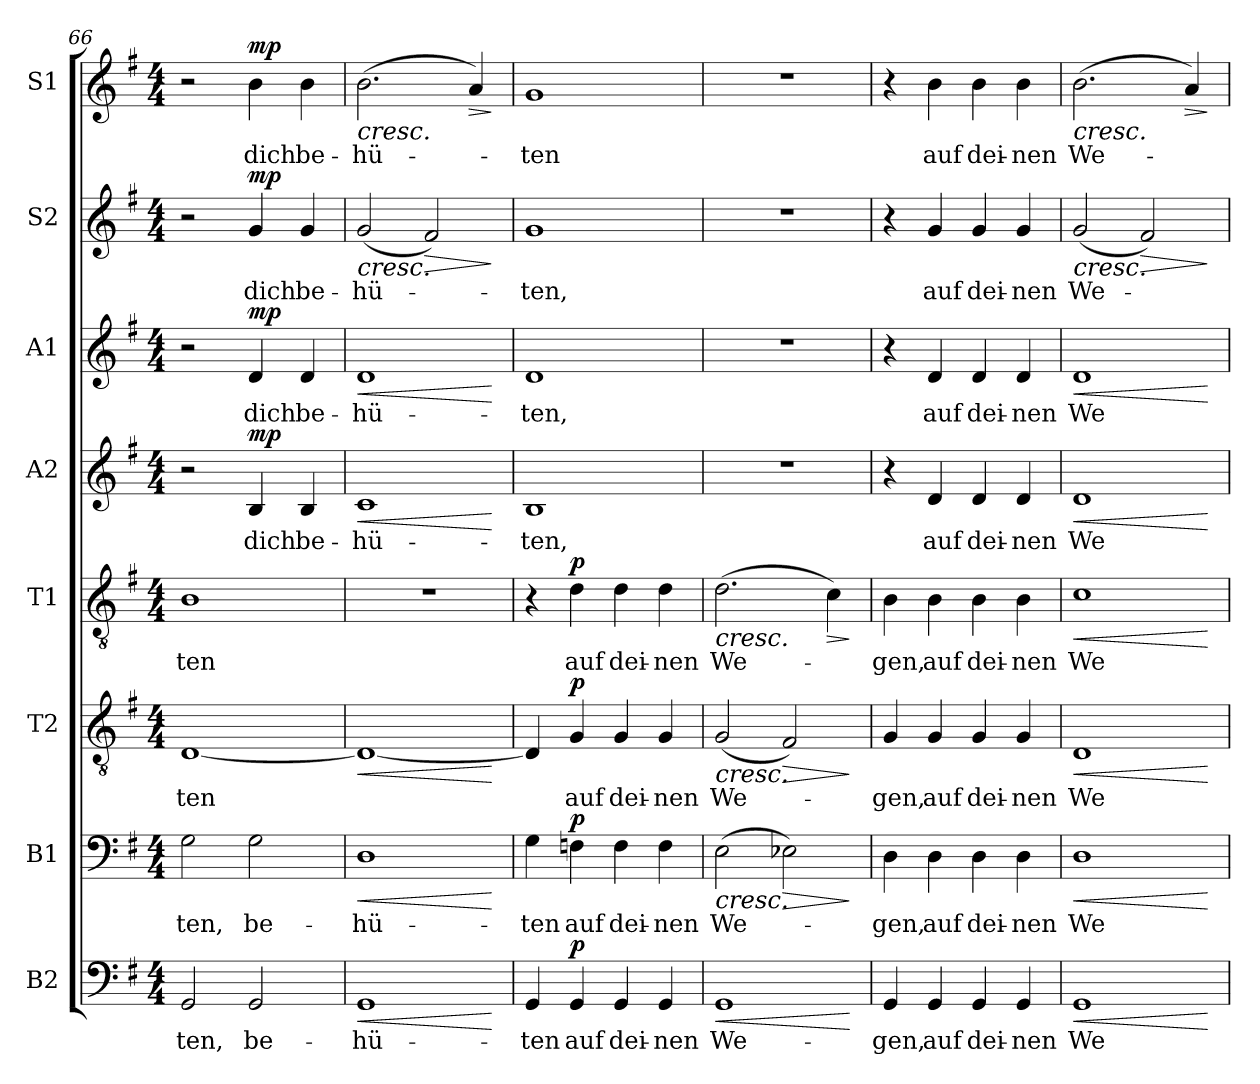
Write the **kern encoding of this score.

**kern	**text	**dynam	**kern	**text	**dynam	**kern	**text	**dynam	**kern	**text	**dynam	**kern	**text	**dynam	**kern	**text	**dynam	**kern	**text	**dynam	**kern	**text	**dynam
*part8	*part8	*part8	*part7	*part7	*part7	*part6	*part6	*part6	*part5	*part5	*part5	*part4	*part4	*part4	*part3	*part3	*part3	*part2	*part2	*part2	*part1	*part1	*part1
*staff8	*staff8	*staff8	*staff7	*staff7	*staff7	*staff6	*staff6	*staff6	*staff5	*staff5	*staff5	*staff4	*staff4	*staff4	*staff3	*staff3	*staff3	*staff2	*staff2	*staff2	*staff1	*staff1	*staff1
*I"B2	*	*	*I"B1	*	*	*I"T2	*	*	*I"T1	*	*	*I"A2	*	*	*I"A1	*	*	*I"S2	*	*	*I"S1	*	*
*I'B2	*	*	*I'B1	*	*	*I'T2	*	*	*I'T1	*	*	*I'A2	*	*	*I'A1	*	*	*I'S2	*	*	*I'S1	*	*
*clefF4	*	*	*clefF4	*	*	*clefGv2	*	*	*clefGv2	*	*	*clefG2	*	*	*clefG2	*	*	*clefG2	*	*	*clefG2	*	*
*k[f#]	*	*	*k[f#]	*	*	*k[f#]	*	*	*k[f#]	*	*	*k[f#]	*	*	*k[f#]	*	*	*k[f#]	*	*	*k[f#]	*	*
*M4/4	*	*	*M4/4	*	*	*M4/4	*	*	*M4/4	*	*	*M4/4	*	*	*M4/4	*	*	*M4/4	*	*	*M4/4	*	*
=66	=66	=66	=66	=66	=66	=66	=66	=66	=66	=66	=66	=66	=66	=66	=66	=66	=66	=66	=66	=66	=66	=66	=66
2GG/	-ten,	.	2G\	-ten,	.	[1D	-ten	.	1B	-ten	.	2r	.	.	2r	.	.	2r	.	.	2r	.	.
!	!	!	!	!	!	!	!	!	!	!	!	!	!	!LO:DY:a	!	!	!LO:DY:a	!	!	!LO:DY:a	!	!	!LO:DY:a
2GG/	be-	.	2G\	be-	.	.	.	.	.	.	.	4B/	dich	mp	4d/	dich	mp	4g/	dich	mp	4b\	dich	mp
.	.	.	.	.	.	.	.	.	.	.	.	4B/	be-	.	4d/	be-	.	4g/	be-	.	4b\	be-	.
=67	=67	=67	=67	=67	=67	=67	=67	=67	=67	=67	=67	=67	=67	=67	=67	=67	=67	=67	=67	=67	=67	=67	=67
!	!	!LO:HP:b	!	!	!	!	!	!	!	!	!	!	!	!	!	!	!	!	!	!	!	!	!
!	!	!LO:HP:n=1:b	!	!	!LO:HP:b	!	!	!	!	!	!	!	!	!	!	!	!	!	!	!	!	!	!
!	!	!	!	!	!LO:HP:n=1:b	!	!	!LO:HP:b	!	!	!	!	!	!	!	!	!	!	!	!	!	!	!
!	!	!	!	!	!	!	!	!LO:HP:n=1:b	!	!	!	!	!	!LO:HP:b	!	!	!	!	!	!	!	!	!
!	!	!	!	!	!	!	!	!	!	!	!	!	!	!LO:HP:n=1:b	!	!	!LO:HP:b	!	!	!	!	!	!
!	!	!	!	!	!	!	!	!	!	!	!	!	!	!	!	!	!LO:HP:n=1:b	!	!	!LO:HP:b	!	!	!LO:HP:b
1GG	-hü-	< >	1D	-hü-	< >	1D_	.	< >	1r	.	.	1c	-hü-	< >	1d	-hü-	< >	(2g/	hü-	<	(2.b\	-hü-	<
!	!	!	!	!	!	!	!	!	!	!	!	!	!	!	!	!	!	!	!	!LO:HP:b	!	!	!
.	.	.	.	.	.	.	.	.	.	.	.	.	.	.	.	.	.	2f#/)	.	>	.	.	.
!	!	!	!	!	!	!	!	!	!	!	!	!	!	!	!	!	!	!	!	!	!	!	!LO:HP:b
.	.	.	.	.	.	.	.	.	.	.	.	.	.	.	.	.	.	.	.	.	4a/)	.	>
.	.	[	.	.	[	.	.	[	.	.	.	.	.	[	.	.	[	.	.	[ ]	.	.	[ ]
!!LO:PB:g=z
=68	=68	=68	=68	=68	=68	=68	=68	=68	=68	=68	=68	=68	=68	=68	=68	=68	=68	=68	=68	=68	=68	=68	=68
4GG/	-ten	.	4G\	-ten	.	4D/]	.	.	4r	.	.	1B	-ten,	.	1d	-ten,	.	1g	-ten,	.	1g	-ten	.
!	!	!LO:DY:n=1:a	!	!	!LO:DY:n=1:a	!	!	!LO:DY:n=1:a	!	!	!LO:DY:a	!	!	!	!	!	!	!	!	!	!	!	!
4GG/	auf	] p	4Fn\	auf	] p	4G/	auf	] p	4d\	auf	p	.	.	.	.	.	.	.	.	.	.	.	.
4GG/	dei-	.	4F\	dei-	.	4G/	dei-	.	4d\	dei-	.	.	.	.	.	.	.	.	.	.	.	.	.
4GG/	-nen	.	4F\	-nen	.	4G/	-nen	.	4d\	-nen	.	.	.	.	.	.	.	.	.	.	.	.	.
.	.	.	.	.	.	.	.	.	.	.	.	.	.	]	.	.	]	.	.	.	.	.	.
=69	=69	=69	=69	=69	=69	=69	=69	=69	=69	=69	=69	=69	=69	=69	=69	=69	=69	=69	=69	=69	=69	=69	=69
!	!	!LO:HP:b	!	!	!	!	!	!	!	!	!	!	!	!	!	!	!	!	!	!	!	!	!
!	!	!LO:HP:n=1:b	!	!	!LO:HP:b	!	!	!LO:HP:b	!	!	!LO:HP:b	!	!	!	!	!	!	!	!	!	!	!	!
1GG	We-	< >	(2E\	We-	<	(2G/	We-	<	(2.d\	We-	<	1r	.	.	1r	.	.	1r	.	.	1r	.	.
!	!	!	!	!	!LO:HP:b	!	!	!LO:HP:b	!	!	!	!	!	!	!	!	!	!	!	!	!	!	!
.	.	.	2E-X\)	.	>	2F#/)	.	>	.	.	.	.	.	.	.	.	.	.	.	.	.	.	.
!	!	!	!	!	!	!	!	!	!	!	!LO:HP:b	!	!	!	!	!	!	!	!	!	!	!	!
.	.	.	.	.	.	.	.	.	4c\)	.	>	.	.	.	.	.	.	.	.	.	.	.	.
.	.	[	.	.	[ ]	.	.	[ ]	.	.	[ ]	.	.	.	.	.	.	.	.	.	.	.	.
=70	=70	=70	=70	=70	=70	=70	=70	=70	=70	=70	=70	=70	=70	=70	=70	=70	=70	=70	=70	=70	=70	=70	=70
4GG/	-gen,	.	4D\	-gen,	.	4G/	-gen,	.	4B\	-gen,	.	4r	.	.	4r	.	.	4r	.	.	4r	.	.
!	!	!LO:DY:n=1:a	!	!	!LO:DY:a	!	!	!LO:DY:a	!	!	!LO:DY:a	!	!	!LO:DY:a	!	!	!LO:DY:a	!	!	!LO:DY:a	!	!	!LO:DY:a
4GG/	auf	] other-dynamics	4D\	auf	other-dynamics	4G/	auf	other-dynamics	4B\	auf	other-dynamics	4d/	auf	other-dynamics	4d/	auf	other-dynamics	4g/	auf	other-dynamics	4b\	auf	other-dynamics
4GG/	dei-	.	4D\	dei-	.	4G/	dei-	.	4B\	dei-	.	4d/	dei-	.	4d/	dei-	.	4g/	dei-	.	4b\	dei-	.
4GG/	-nen	.	4D\	-nen	.	4G/	-nen	.	4B\	-nen	.	4d/	-nen	.	4d/	-nen	.	4g/	-nen	.	4b\	-nen	.
=71	=71	=71	=71	=71	=71	=71	=71	=71	=71	=71	=71	=71	=71	=71	=71	=71	=71	=71	=71	=71	=71	=71	=71
!	!	!LO:HP:b	!	!	!LO:HP:b	!	!	!LO:HP:b	!	!	!LO:HP:b	!	!	!LO:HP:b	!	!	!LO:HP:b	!	!	!LO:HP:b	!	!	!LO:HP:b
1GG	We-	<	1D	We-	<	1D	We-	<	1c	We-	<	1d	We-	<	1d	We-	<	(2g/	We-	<	(2.b\	We-	<
!	!	!	!	!	!	!	!	!	!	!	!	!	!	!	!	!	!	!	!	!LO:HP:b	!	!	!
.	.	.	.	.	.	.	.	.	.	.	.	.	.	.	.	.	.	2f#/)	.	>	.	.	.
!	!	!	!	!	!	!	!	!	!	!	!	!	!	!	!	!	!	!	!	!	!	!	!LO:HP:b
.	.	.	.	.	.	.	.	.	.	.	.	.	.	.	.	.	.	.	.	.	4a/)	.	>
.	.	[	.	.	[	.	.	[	.	.	[	.	.	[	.	.	[	.	.	[ ]	.	.	[ ]
=	=	=	=	=	=	=	=	=	=	=	=	=	=	=	=	=	=	=	=	=	=	=	=
*-	*-	*-	*-	*-	*-	*-	*-	*-	*-	*-	*-	*-	*-	*-	*-	*-	*-	*-	*-	*-	*-	*-	*-
